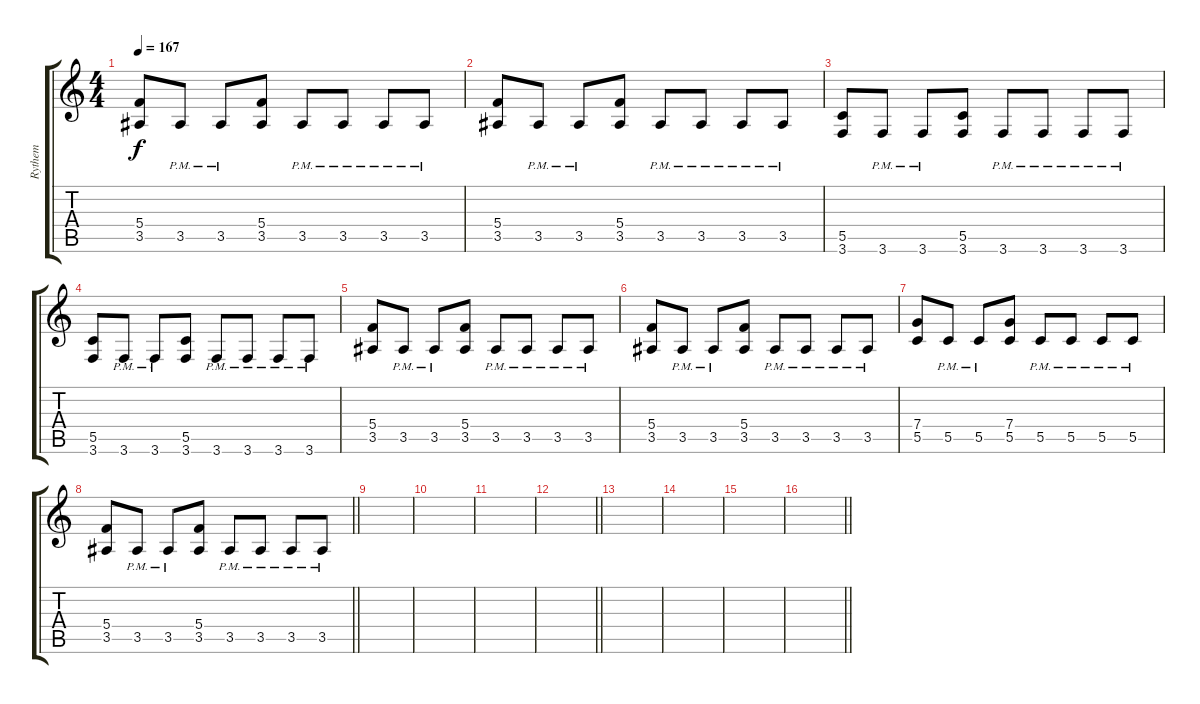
\track ("Rythem" "Rythem") {instrument distortionguitar}
\staff {score tabs}
\tuning (D4 A3 F3 C3 G2 D2) {hide}
\ts (4 4)
\tempo 167
\clef g2
\ks c
(5.4 3.5).8{dy f} 3.5{pm}.8 3.5{pm}.8 (5.4 3.5).8 3.5{pm}.8 3.5{pm}.8 3.5{pm}.8 3.5{pm}.8 |
(5.4 3.5).8 3.5{pm}.8 3.5{pm}.8 (5.4 3.5).8 3.5{pm}.8 3.5{pm}.8 3.5{pm}.8 3.5{pm}.8 |
(5.5 3.6).8 3.6{pm}.8 3.6{pm}.8 (5.5 3.6).8 3.6{pm}.8 3.6{pm}.8 3.6{pm}.8 3.6{pm}.8 |
(5.5 3.6).8 3.6{pm}.8 3.6{pm}.8 (5.5 3.6).8 3.6{pm}.8 3.6{pm}.8 3.6{pm}.8 3.6{pm}.8 |
(5.4 3.5).8 3.5{pm}.8 3.5{pm}.8 (5.4 3.5).8 3.5{pm}.8 3.5{pm}.8 3.5{pm}.8 3.5{pm}.8 |
(5.4 3.5).8 3.5{pm}.8 3.5{pm}.8 (5.4 3.5).8 3.5{pm}.8 3.5{pm}.8 3.5{pm}.8 3.5{pm}.8 |
(7.4 5.5).8 5.5{pm}.8 5.5{pm}.8 (7.4 5.5).8 5.5{pm}.8 5.5{pm}.8 5.5{pm}.8 5.5{pm}.8 |
\barLineRight lightlight
(5.4 3.5).8 3.5{pm}.8 3.5{pm}.8 (5.4 3.5).8 3.5{pm}.8 3.5{pm}.8 3.5{pm}.8 3.5{pm}.8 |
|
|
|
\barLineRight lightlight
|
|
|
|
\barLineRight lightlight
